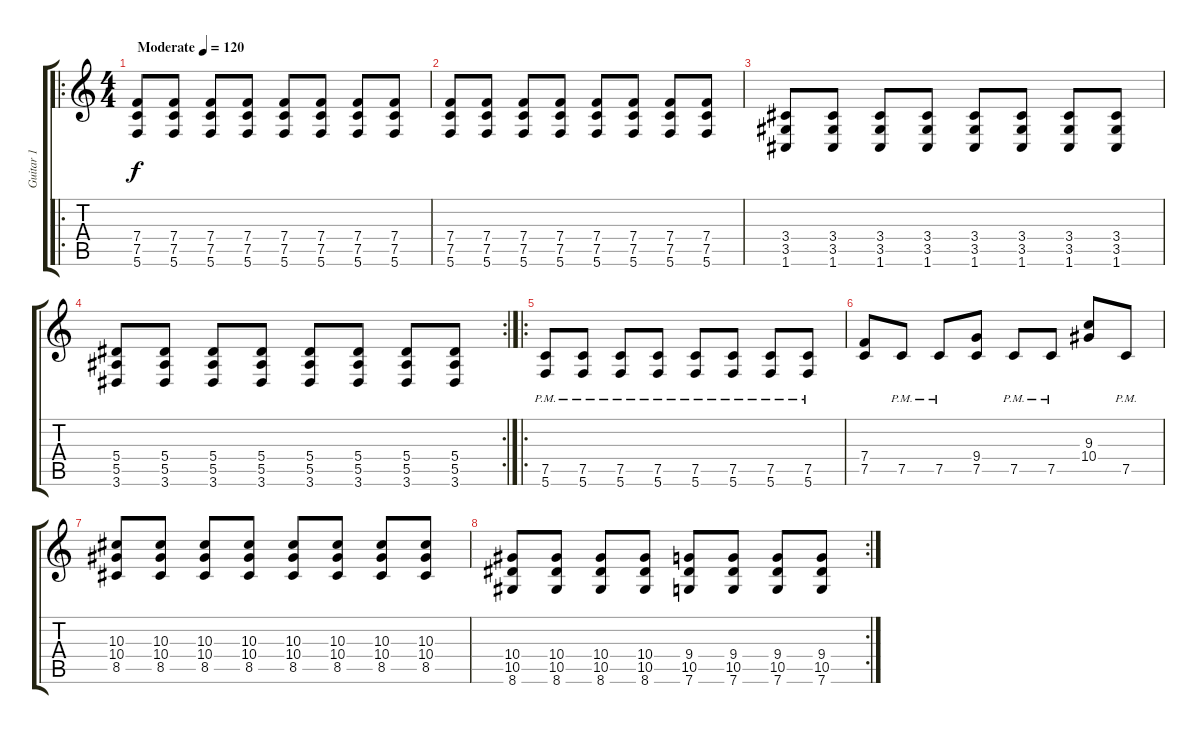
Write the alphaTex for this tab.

\track ("Guitar 1" "Guitar 1") {instrument distortionguitar}
\staff {score tabs}
\tuning (C4 G3 Eb3 Bb2 F2 C2) {hide}
\ro
\ts (4 4)
\tempo (120 "Moderate")
\clef g2
\ks c
(7.4 7.5 5.6).8{dy f instrument distortionguitar} (7.4 7.5 5.6).8 (7.4 7.5 5.6).8 (7.4 7.5 5.6).8 (7.4 7.5 5.6).8 (7.4 7.5 5.6).8 (7.4 7.5 5.6).8 (7.4 7.5 5.6).8 |
(7.4 7.5 5.6).8 (7.4 7.5 5.6).8 (7.4 7.5 5.6).8 (7.4 7.5 5.6).8 (7.4 7.5 5.6).8 (7.4 7.5 5.6).8 (7.4 7.5 5.6).8 (7.4 7.5 5.6).8 |
(3.4 3.5 1.6).8 (3.4 3.5 1.6).8 (3.4 3.5 1.6).8 (3.4 3.5 1.6).8 (3.4 3.5 1.6).8 (3.4 3.5 1.6).8 (3.4 3.5 1.6).8 (3.4 3.5 1.6).8 |
\rc 2
(5.4 5.5 3.6).8 (5.4 5.5 3.6).8 (5.4 5.5 3.6).8 (5.4 5.5 3.6).8 (5.4 5.5 3.6).8 (5.4 5.5 3.6).8 (5.4 5.5 3.6).8 (5.4 5.5 3.6).8 |
\ro
(7.5{pm} 5.6{pm}).8 (7.5{pm} 5.6{pm}).8 (7.5{pm} 5.6{pm}).8 (7.5{pm} 5.6{pm}).8 (7.5{pm} 5.6{pm}).8 (7.5{pm} 5.6{pm}).8 (7.5{pm} 5.6{pm}).8 (7.5{pm} 5.6{pm}).8 |
(7.4 7.5).8 7.5{pm}.8 7.5{pm}.8 (9.4 7.5).8 7.5{pm}.8 7.5{pm}.8 (9.3 10.4).8 7.5{pm}.8 |
(10.3 10.4 8.5).8 (10.3 10.4 8.5).8 (10.3 10.4 8.5).8 (10.3 10.4 8.5).8 (10.3 10.4 8.5).8 (10.3 10.4 8.5).8 (10.3 10.4 8.5).8 (10.3 10.4 8.5).8 |
\rc 2
(10.4 10.5 8.6).8 (10.4 10.5 8.6).8 (10.4 10.5 8.6).8 (10.4 10.5 8.6).8 (9.4 10.5 7.6).8 (9.4 10.5 7.6).8 (9.4 10.5 7.6).8 (9.4 10.5 7.6).8
